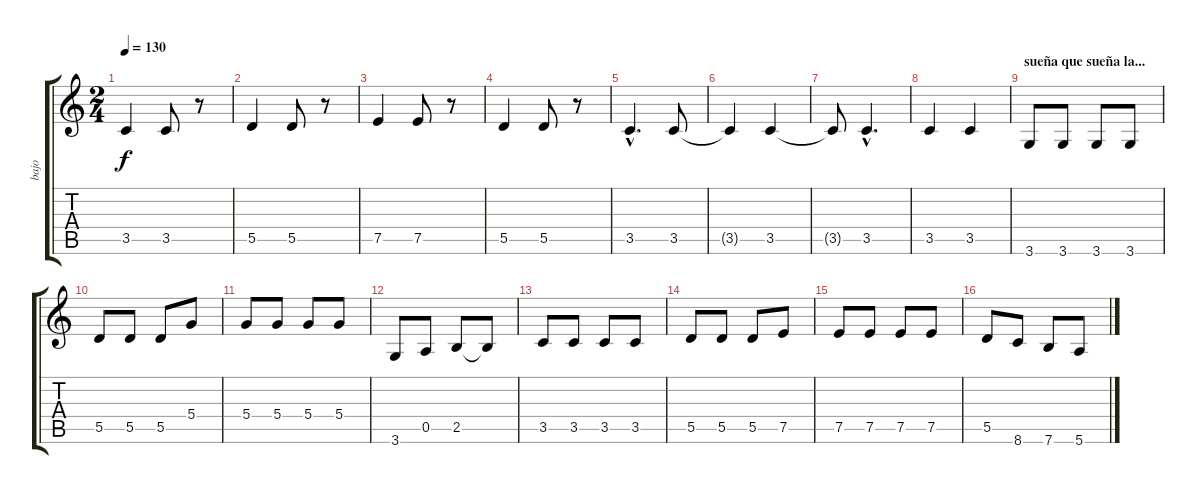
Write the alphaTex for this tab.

\track ("bajo" "bajo") {instrument electricbassfinger}
\staff {score tabs}
\tuning (E4 B3 G3 D3 A2 E2) {hide}
\ts (2 4)
\tempo 130
\clef g2
\ks c
3.5.4{dy f} 3.5.8 r.8 |
5.5.4 5.5.8 r.8 |
7.5.4 7.5.8 r.8 |
5.5.4 5.5.8 r.8 |
3.5{hac}.4{d} 3.5.8 |
3.5{t}.4 3.5.4 |
3.5{t}.8 3.5{hac}.4{d} |
3.5.4 3.5.4 |
\section ("" "sueña que sueña la...")
3.6.8 3.6.8 3.6.8 3.6.8 |
5.5.8 5.5.8 5.5.8 5.4.8 |
5.4.8 5.4.8 5.4.8 5.4.8 |
3.6.8 0.5.8 2.5.8 2.5{t}.8 |
3.5.8 3.5.8 3.5.8 3.5.8 |
5.5.8 5.5.8 5.5.8 7.5.8 |
7.5.8 7.5.8 7.5.8 7.5.8 |
5.5.8 8.6.8 7.6.8 5.6.8
